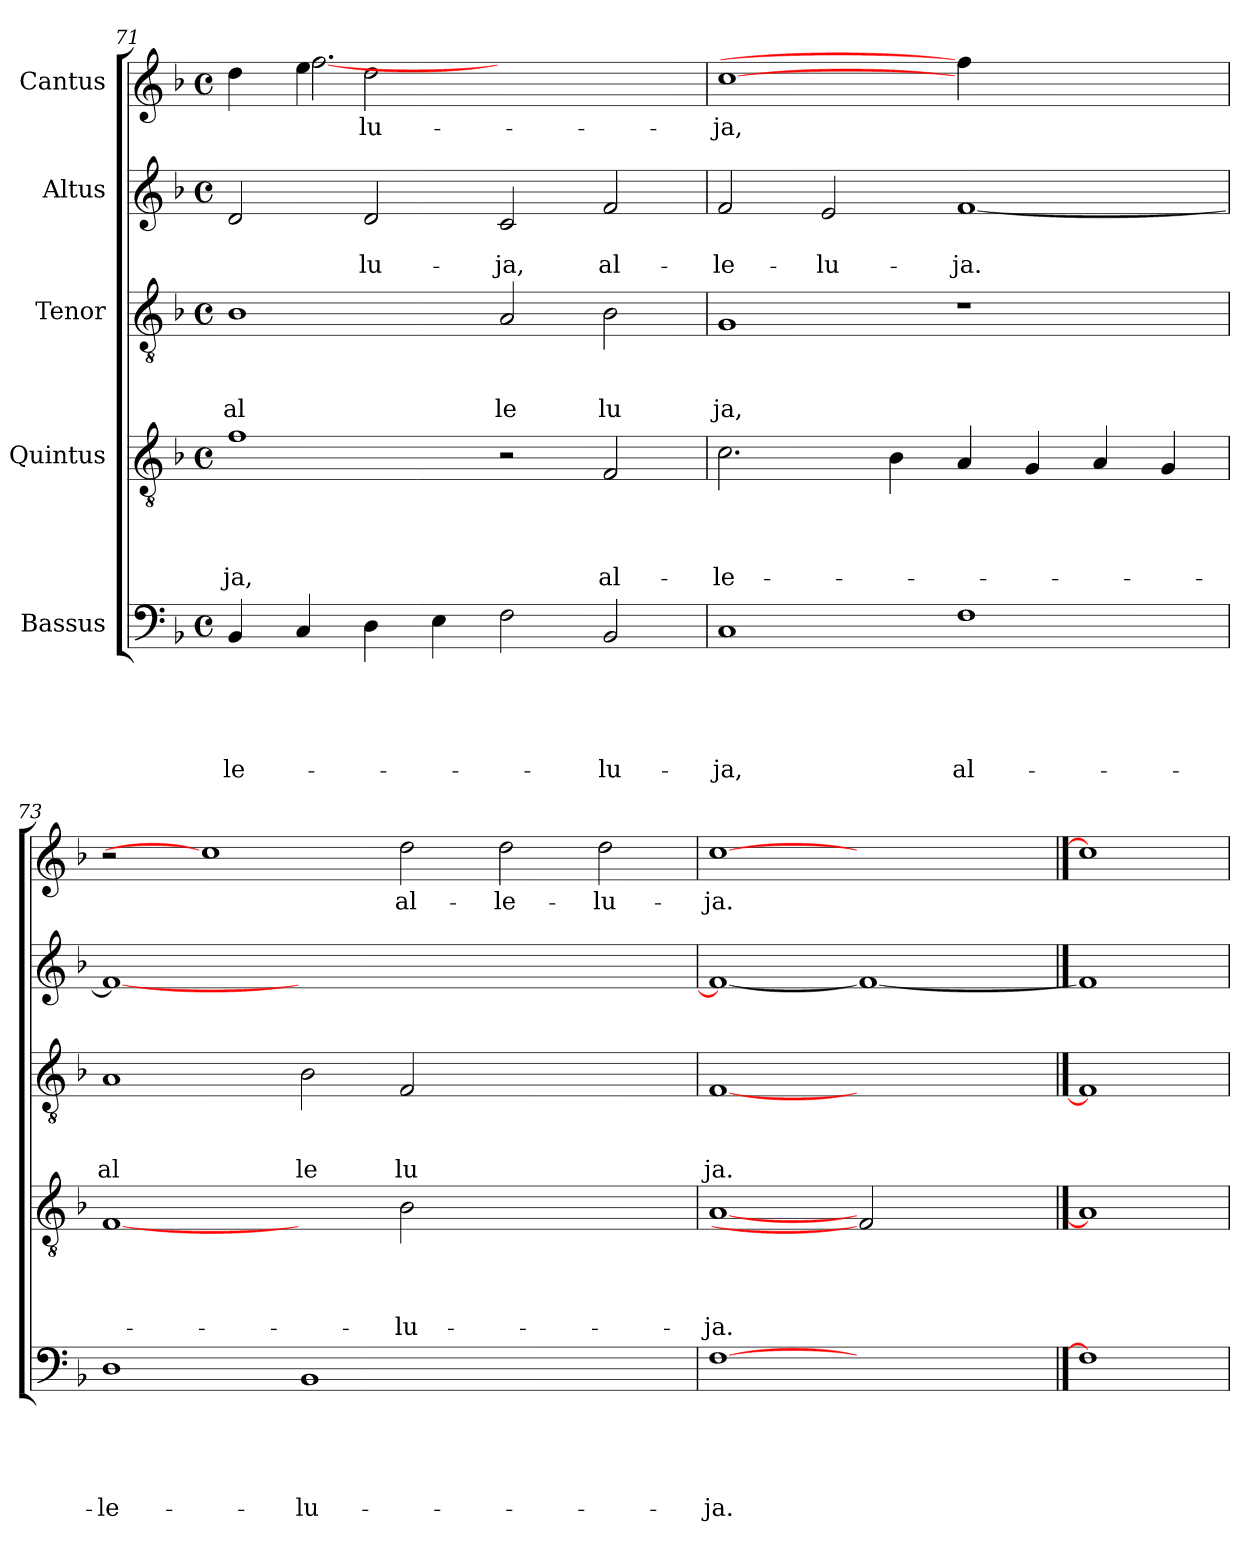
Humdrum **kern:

**kern	**text	**text	**text	**text	**text	**kern	**text	**text	**text	**text	**kern	**text	**text	**text	**kern	**text	**text	**kern	**text
*part5	*part5	*part5	*part5	*part5	*part5	*part4	*part4	*part4	*part4	*part4	*part3	*part3	*part3	*part3	*part2	*part2	*part2	*part1	*part1
*staff5	*staff5	*staff5	*staff5	*staff5	*staff5	*staff4	*staff4	*staff4	*staff4	*staff4	*staff3	*staff3	*staff3	*staff3	*staff2	*staff2	*staff2	*staff1	*staff1
*I"Bassus	*	*	*	*	*	*I"Quintus	*	*	*	*	*I"Tenor	*	*	*	*I"Altus	*	*	*I"Cantus	*
*clefF4	*	*	*	*	*	*clefGv2	*	*	*	*	*clefGv2	*	*	*	*clefG2	*	*	*clefG2	*
*k[b-]	*	*	*	*	*	*k[b-]	*	*	*	*	*k[b-]	*	*	*	*k[b-]	*	*	*k[b-]	*
*F:	*	*	*	*	*	*F:	*	*	*	*	*F:	*	*	*	*F:	*	*	*F:	*
*M4/4	*	*	*	*	*	*M4/4	*	*	*	*	*M4/4	*	*	*	*M4/4	*	*	*M4/4	*
*met(c)	*	*	*	*	*	*met(c)	*	*	*	*	*met(c)	*	*	*	*met(c)	*	*	*met(c)	*
=71	=71	=71	=71	=71	=71	=71	=71	=71	=71	=71	=71	=71	=71	=71	=71	=71	=71	=71	=71
!	!	!	!	!	!LO:LY:b	!	!	!	!	!LO:LY:b	!	!	!	!LO:LY:b	!	!	!	!	!
*	*	*	*	*	*	*	*	*	*	*	*	*	*	*	*	*	*	*^	*
4BB-/	.	.	.	.	-le-	1f	.	.	.	-ja,	1B-	.	.	al	2d/	.	.	4dd\	4ryy	.
4C/	.	.	.	.	.	.	.	.	.	.	.	.	.	.	.	.	.	4ee\	[2.ff	.
!	!	!	!	!	!	!	!	!	!	!	!	!	!	!	!	!	!LO:LY:b	!	!	!LO:LY:b
4D\	.	.	.	.	.	.	.	.	.	.	.	.	.	.	2d/	.	-lu-	2dd\	.	-lu-
4E\	.	.	.	.	.	.	.	.	.	.	.	.	.	.	.	.	.	.	.	.
!	!	!	!	!	!	!	!	!	!	!	!	!	!	!LO:LY:b	!	!	!LO:LY:b	!	!	!
2F\	.	.	.	.	.	2r	.	.	.	.	2A/	.	.	le	2c/	.	-ja,	1ryy	1ryy	.
!	!	!	!	!	!LO:LY:b	!	!	!	!	!LO:LY:b	!	!	!	!LO:LY:b	!	!	!LO:LY:b	!	!	!
2BB-/	.	.	.	.	-lu-	2F/	.	.	.	al-	2B-\	.	.	lu	2f/	.	al-	.	.	.
*	*	*	*	*	*	*	*	*	*	*	*	*	*	*	*	*	*	*v	*v	*
=72	=72	=72	=72	=72	=72	=72	=72	=72	=72	=72	=72	=72	=72	=72	=72	=72	=72	=72	=72
!	!	!	!	!	!LO:LY:b	!	!	!	!	!LO:LY:b	!	!	!	!LO:LY:b	!	!	!LO:LY:b	!	!LO:LY:b
1C	.	.	.	.	-ja,	2.c\	.	.	.	-le-	1G	.	.	ja,	2f/	.	-le-	[1cc	-ja,
!	!	!	!	!	!	!	!	!	!	!	!	!	!	!	!	!	!LO:LY:b	!	!
.	.	.	.	.	.	.	.	.	.	.	.	.	.	.	2e/	.	-lu-	.	.
.	.	.	.	.	.	4B-\	.	.	.	.	.	.	.	.	.	.	.	.	.
!	!	!	!	!	!LO:LY:b	!	!	!	!	!	!	!	!	!	!	!	!LO:LY:b	!	!
1F	.	.	.	.	al-	4A/	.	.	.	.	1r	.	.	.	[<1f	.	-ja.	4ff]	.
.	.	.	.	.	.	4G/	.	.	.	.	.	.	.	.	.	.	.	2.ryy	.
.	.	.	.	.	.	4A/	.	.	.	.	.	.	.	.	.	.	.	.	.
.	.	.	.	.	.	4G/	.	.	.	.	.	.	.	.	.	.	.	.	.
=73	=73	=73	=73	=73	=73	=73	=73	=73	=73	=73	=73	=73	=73	=73	=73	=73	=73	=73	=73
!	!	!	!	!	!LO:LY:b	!	!	!	!	!	!	!	!	!LO:LY:b	!	!	!	!	!
1D	.	.	.	.	-le-	[1F	.	.	.	.	1A	.	.	al	1f_	.	.	2r	.
.	.	.	.	.	.	.	.	.	.	.	.	.	.	.	.	.	.	1cc]	.
!	!	!	!	!	!LO:LY:b	!	!	!	!	!	!	!	!	!LO:LY:b	!	!	!	!	!
1BB-	.	.	.	.	-lu-	2ryy	.	.	.	.	2B-\	.	.	le	0ryy	.	.	.	.
!	!	!	!	!	!	!	!	!	!	!LO:LY:b	!	!	!	!LO:LY:b	!	!	!	!	!LO:LY:b
.	.	.	.	.	.	2B-\	.	.	.	-lu-	2F/	.	.	lu	.	.	.	2dd\	al-
!	!	!	!	!	!	!	!	!	!	!	!	!	!	!	!	!	!	!	!LO:LY:b
1ryy	.	.	.	.	.	1ryy	.	.	.	.	1ryy	.	.	.	.	.	.	2dd\	-le-
!	!	!	!	!	!	!	!	!	!	!	!	!	!	!	!	!	!	!	!LO:LY:b
.	.	.	.	.	.	.	.	.	.	.	.	.	.	.	.	.	.	2dd\	-lu-
=74	=74	=74	=74	=74	=74	=74	=74	=74	=74	=74	=74	=74	=74	=74	=74	=74	=74	=74	=74
!	!	!	!	!	!LO:LY:b	!	!	!	!	!LO:LY:b	!	!	!	!LO:LY:b	!	!	!	!	!LO:LY:b
[1F	.	.	.	.	-ja.	[1A	.	.	.	-ja.	[1F	.	.	ja.	1f_	.	.	[1cc	-ja.
1ryy	.	.	.	.	.	2F]	.	.	.	.	1ryy	.	.	.	1f_	.	.	1ryy	.
.	.	.	.	.	.	2ryy	.	.	.	.	.	.	.	.	.	.	.	.	.
==75	==75	==75	==75	==75	==75	==75	==75	==75	==75	==75	==75	==75	==75	==75	==75	==75	==75	==75	==75
1F]	.	.	.	.	.	1A]	.	.	.	.	1F]	.	.	.	1f]	.	.	1cc]	.
=	=	=	=	=	=	=	=	=	=	=	=	=	=	=	=	=	=	=	=
*-	*-	*-	*-	*-	*-	*-	*-	*-	*-	*-	*-	*-	*-	*-	*-	*-	*-	*-	*-
